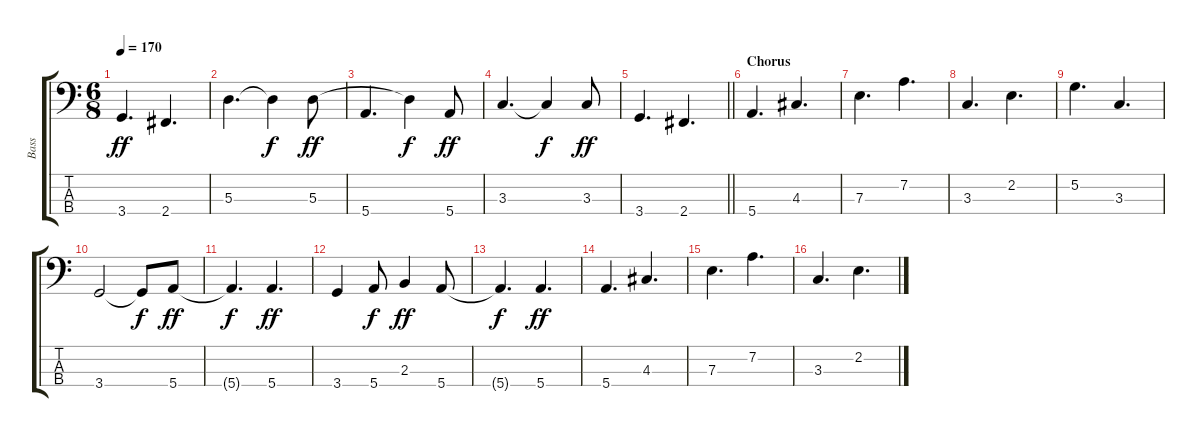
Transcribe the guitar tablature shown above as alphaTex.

\track ("Bass" "Bass") {instrument electricbassfinger}
\staff {score tabs}
\tuning (G2 D2 A1 E1) {hide}
\ts (6 8)
\tempo 170
\clef f4
\ks c
3.4.4{d dy ff} 2.4.4{d} |
5.3.4{d} 5.3{t}.4{dy f} 5.3.8{dy ff} |
5.4.4{d} 5.3{t}.4{dy f} 5.4.8{dy ff} |
3.3.4{d} 3.3{t}.4{dy f} 3.3.8{dy ff} |
\barLineRight lightlight
3.4.4{d} 2.4.4{d} |
\section ("" "Chorus")
5.4.4{d} 4.3.4{d} |
7.3.4{d} 7.2.4{d} |
3.3.4{d} 2.2.4{d} |
5.2.4{d} 3.3.4{d} |
3.4.2 3.4{t}.8{dy f} 5.4.8{dy ff} |
5.4{t}.4{d dy f} 5.4.4{d dy ff} |
3.4.4 5.4.8{dy f} 2.3.4{dy ff} 5.4.8 |
5.4{t}.4{d dy f} 5.4.4{d dy ff} |
5.4.4{d} 4.3.4{d} |
7.3.4{d} 7.2.4{d} |
3.3.4{d} 2.2.4{d}
